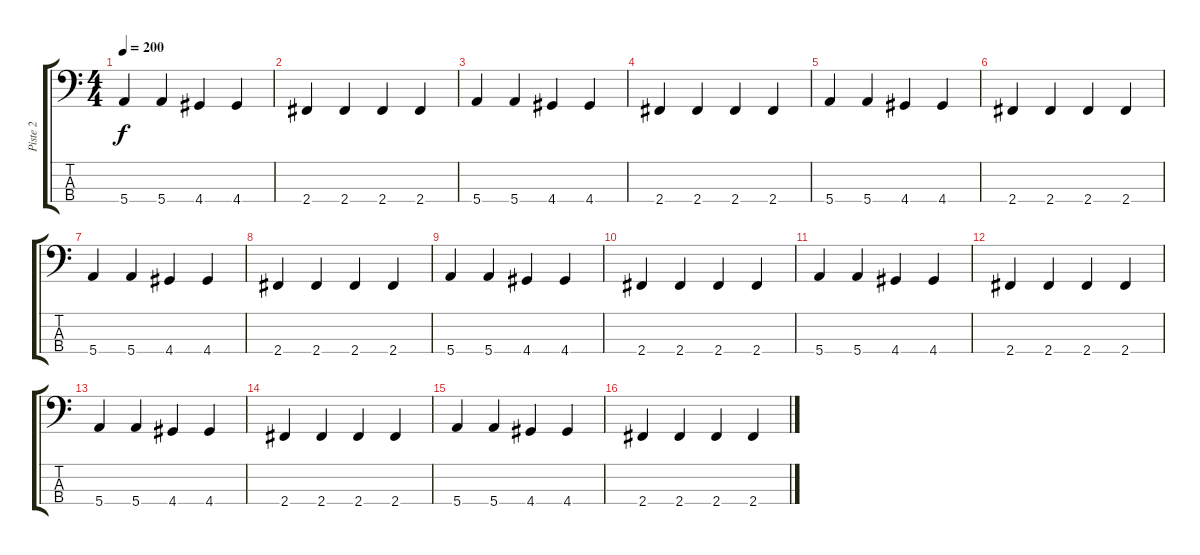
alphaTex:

\track ("Piste 2" "Piste 2") {instrument electricbassfinger}
\staff {score tabs}
\tuning (G2 D2 A1 E1) {hide}
\ts (4 4)
\tempo 200
\clef f4
\ks c
5.4.4{dy f} 5.4.4 4.4.4 4.4.4 |
2.4.4 2.4.4 2.4.4 2.4.4 |
5.4.4 5.4.4 4.4.4 4.4.4 |
2.4.4 2.4.4 2.4.4 2.4.4 |
5.4.4 5.4.4 4.4.4 4.4.4 |
2.4.4 2.4.4 2.4.4 2.4.4 |
5.4.4 5.4.4 4.4.4 4.4.4 |
2.4.4 2.4.4 2.4.4 2.4.4 |
5.4.4 5.4.4 4.4.4 4.4.4 |
2.4.4 2.4.4 2.4.4 2.4.4 |
5.4.4 5.4.4 4.4.4 4.4.4 |
2.4.4 2.4.4 2.4.4 2.4.4 |
5.4.4 5.4.4 4.4.4 4.4.4 |
2.4.4 2.4.4 2.4.4 2.4.4 |
5.4.4 5.4.4 4.4.4 4.4.4 |
2.4.4 2.4.4 2.4.4 2.4.4
